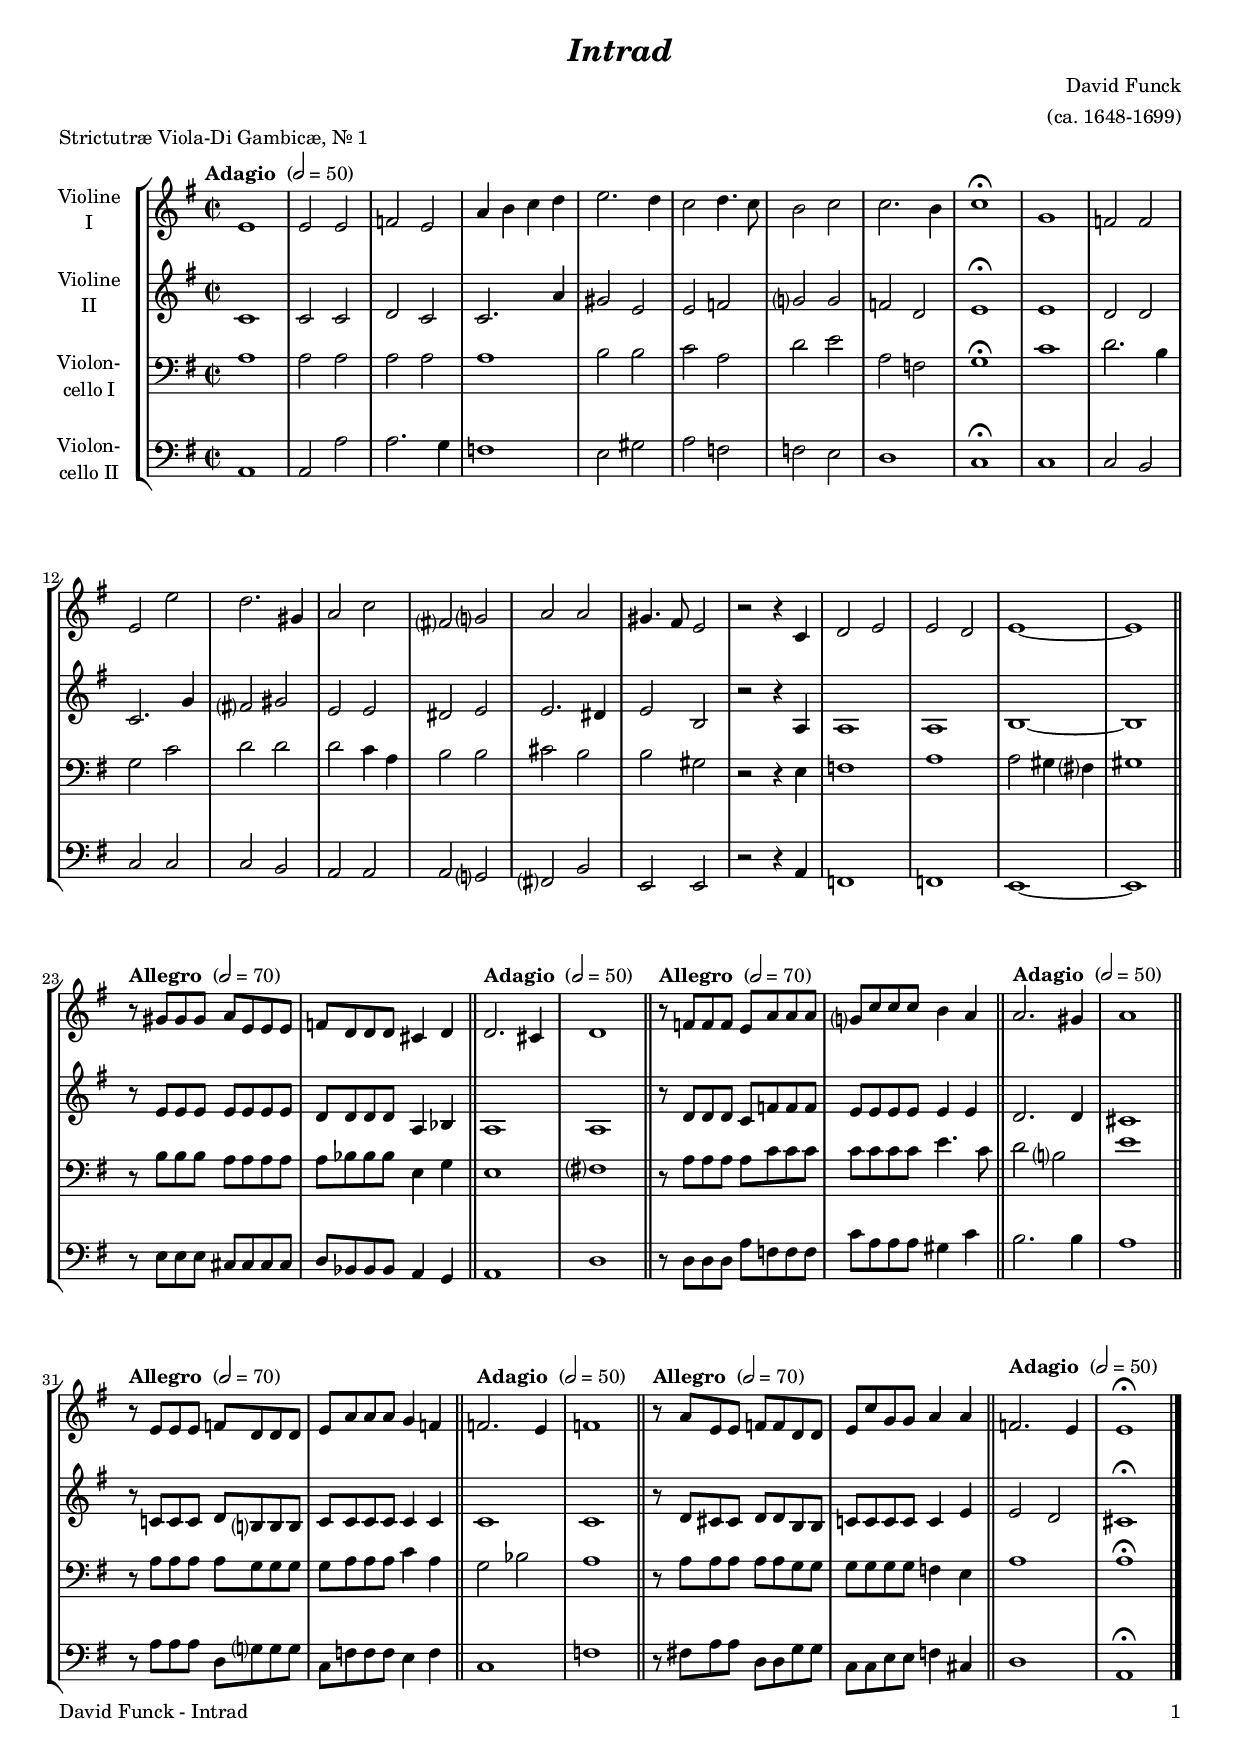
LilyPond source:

\version "2.24.1"
\include "deutsch.ly"

#(set-global-staff-size 17)

\header {
  title     = \markup \bold \italic "Intrad"
  composer  = "David Funck"
  arranger  = "(ca. 1648-1699)"
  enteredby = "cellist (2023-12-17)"
  piece     = "Strictutræ Viola-Di Gambicæ, Nr. 1"
}

voiceconsts = {
  \key d \minor
  \time 2/2
  \clef "treble"
%  \numericTimeSignature
  \compressEmptyMeasures
  % Set default beaming for all staves
%  \set Timing.beamExceptions = #'()
%  \set Timing.baseMoment     = #(ly:make-moment 1 4)
%  \set Timing.beatStructure  = #'(1 1 1)
  \tempo "Adagio " 2=50
}

mist = "string ensemble 1"
mivl = "violin"
miba = "cello"
mipz = "pizzicato strings"

allg = { \bar "||" \tempo "Allegro " 2=70 }
adag = { \bar "||" \tempo "Adagio "  2=50 }

dcaf = \mark \markup \box \italic "D.C. al Fine"
fine = \mark \markup \box \italic "Fine"


va = \relative c' {
  \voiceconsts

  d1
  d2 d
  es d
  g4 a b c
  d2. c4
  b2 c4. b8
  a2 b

  b2. a4
  b1\fermata
  f
  es2 es
  d d'
  c2. fis,4
  g2 b
  e,? f?

  g g
  fis4. e8 d2
  r r4 b
  c2 d
  d c
  d1~
  d \allg

  r8 fis fis fis g d d d
  es c c c h4 c \adag
  c2. h4
  c1 \allg
  r8 es es es d g g g

  f? b b b a4 g \adag
  g2. fis4
  g1 \allg
  r8 d d d es c c c
  d g g g f4 es \adag

  es2. d4
  es1 \allg
  r8 g d d es es c c
  d b' f f g4 g \adag
  es2. d4
  d1\fermata \bar "|."
}

vb = \relative c' {
  \voiceconsts

  b1
  b2 b
  c b
  b2. g'4
  fis2 d
  d es
  f? f

  es c
  d1\fermata
  d
  c2 c
  b2. f'4
  e?2 fis
  d d
  cis d

  d2. cis4
  d2 a
  r r4 g
  g1
  g
  a~
  a \allg

  r8 d d d d d d d
  c c c c g4 as \adag
  g1
  g \allg
  r8 c c c b es es es

  d d d d d4 d \adag
  c2. c4
  h1 \allg
  r8 b! b b c a? a a
  b b b b b4 b \adag

  b1
  b \allg
  r8 c h h c c a a
  b! b b b b4 d \adag
  d2 c
  h1\fermata \bar "|."
}

vc = \relative c' {
  \voiceconsts
  \clef "bass"

  g1
  g2 g
  g g
  g1
  a2 a
  b g
  c d

  g, es
  f1\fermata
  b
  c2. a4
  f2 b
  c c
  c b4 g
  a2 a

  h a
  a fis
  r r4 d
  es1
  g
  g2 fis4 e?
  fis1 \allg

  r8 a a a g g g g
  g as as as d,4 f \adag
  d1
  e? \allg
  r8 g g g g b b b

  b b b b d4. b8 \adag
  c2 a?
  d1 \allg
  r8 g, g g g f f f
  f g g g b4 g \adag

  f2 as
  g1 \allg
  r8 g g g g g f f
  f f f f es4 d \adag
  g1
  g\fermata \bar "|."
}

vd = \relative c {
  \voiceconsts
  \clef "bass"

  g1
  g2 g'
  g2. f4
  es1
  d2 fis
  g es
  es d

  c1
  b\fermata
  b
  b2 a
  b b
  b a
  g g
  g f?

  e? a
  d, d
  r r4 g
  es1
  es
  d~
  d \allg

  r8 d' d d h h h h
  c as as as g4 f \adag
  g1
  c \allg
  r8 c c c g' es es es

  b' g g g fis4 b \adag
  a2. a4
  g1 \allg
  r8 g g g c, f? f f
  b, es es es d4 es \adag

  b1
  es \allg
  r8 e! g g c, c f f
  b, b d d es4 h \adag
  c1
  g\fermata \bar "|."
}


music = \new StaffGroup <<
      \new Staff {
	\set Staff.midiInstrument = \mivl
	\set Staff.instrumentName = \markup \center-column { "Violine" "I" }
	\transpose d e { \va }
      }

      \new Staff {
	\set Staff.midiInstrument = \mivl
	\set Staff.instrumentName = \markup \center-column { "Violine" "II" }
	\transpose d e { \vb }
      }

      \new Staff {
	\set Staff.midiInstrument = \miba
	\set Staff.instrumentName = \markup \center-column { "Violon-" "cello I" }
	\transpose d e { \vc }
      }

      \new Staff {
	\set Staff.midiInstrument = \miba
	\set Staff.instrumentName = \markup \center-column { "Violon-" "cello II" }
	\transpose d e { \vd }
      }
>>

\book {
   \paper {
    print-page-number = ##t
    print-first-page-number = ##t
    ragged-last-bottom = ##f
    oddHeaderMarkup = \markup \null
    evenHeaderMarkup = \markup \null
    oddFooterMarkup = \markup {
      \fill-line {
        \if \should-print-page-number
        "David Funck - Intrad" \fromproperty #'page:page-number-string
      }
    }
    evenFooterMarkup = \oddFooterMarkup
  } \score {
    \music
    \layout {}
  }

  \score {
    \unfoldRepeats \music

    \midi {
      \context {
        \Score
      }
    }
  }
}